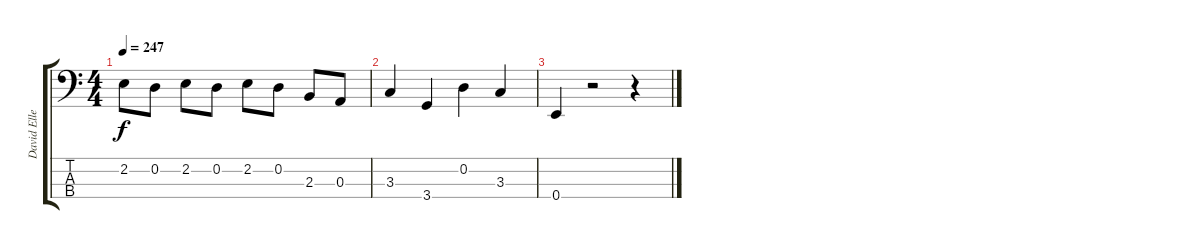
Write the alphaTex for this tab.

\track ("David Ellefson (Bass)" "David Elle") {instrument electricbassfinger}
\staff {score tabs}
\tuning (G2 D2 A1 E1) {hide}
\ts (4 4)
\tempo 247
\clef f4
\ks c
2.2.8{dy f} 0.2.8 2.2.8 0.2.8 2.2.8 0.2.8 2.3.8 0.3.8 |
3.3.4 3.4.4 0.2.4 3.3.4 |
0.4.4 r.2 r.4
